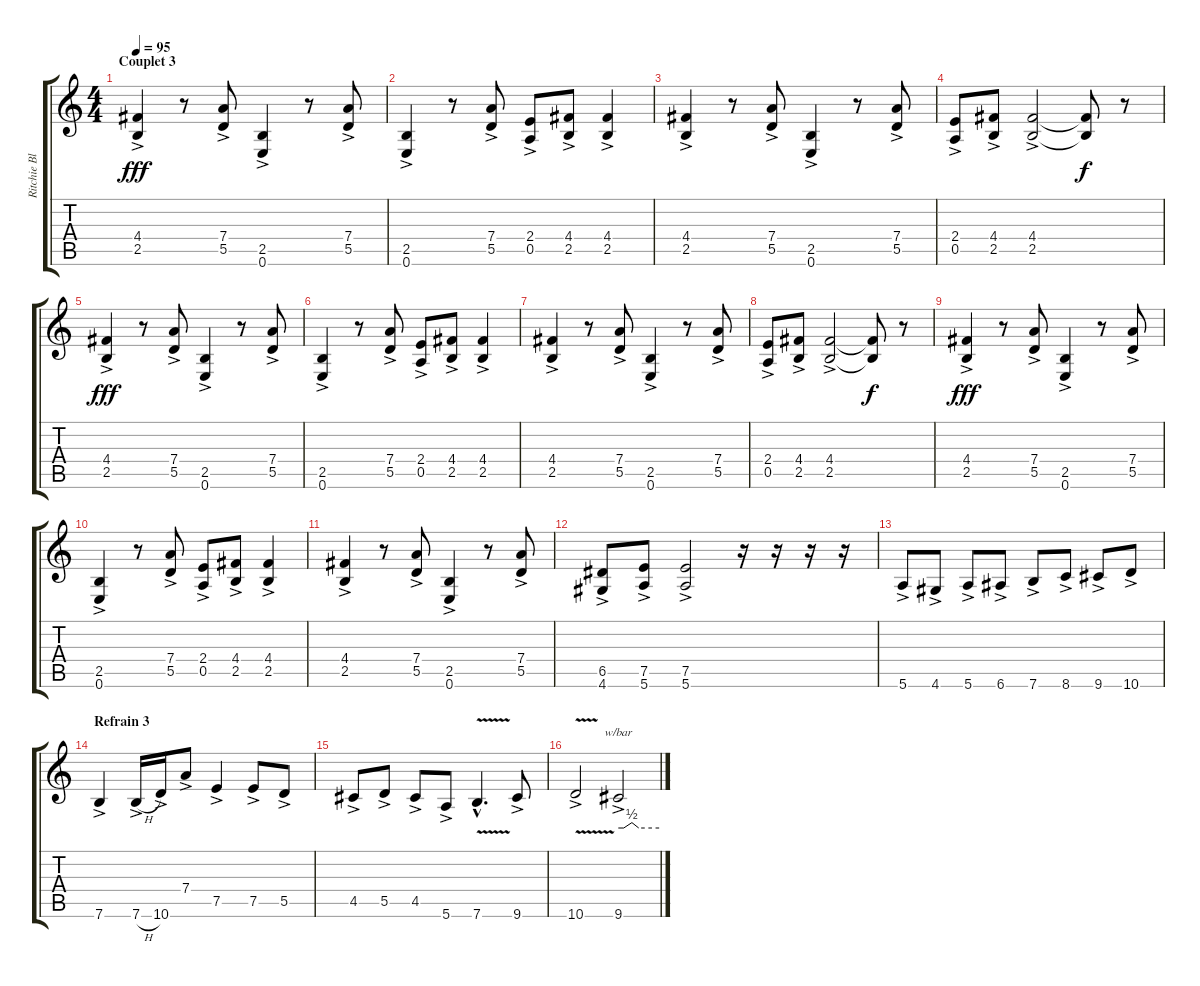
\track ("Ritchie Blackmore 1" "Ritchie Bl") {instrument distortionguitar}
\staff {score tabs}
\tuning (E4 B3 G3 D3 A2 E2) {hide}
\ts (4 4)
\section ("" "Couplet 3")
\tempo 95
\clef g2
\ks c
(4.4{ac} 2.5{ac}).4{dy fff volume 13} r.8 (7.4{ac} 5.5{ac}).8 (2.5{ac} 0.6{ac}).4 r.8 (7.4{ac} 5.5{ac}).8 |
(2.5{ac} 0.6{ac}).4 r.8 (7.4{ac} 5.5{ac}).8 (2.4{ac} 0.5{ac}).8 (4.4{ac} 2.5{ac}).8 (4.4{ac} 2.5{ac}).4 |
(4.4{ac} 2.5{ac}).4 r.8 (7.4{ac} 5.5{ac}).8 (2.5{ac} 0.6{ac}).4 r.8 (7.4{ac} 5.5{ac}).8 |
(2.4{ac} 0.5{ac}).8 (4.4{ac} 2.5{ac}).8 (4.4{ac} 2.5{ac}).2 (4.4{t} 2.5{t}).8{dy f} r.8 |
(4.4{ac} 2.5{ac}).4{dy fff} r.8 (7.4{ac} 5.5{ac}).8 (2.5{ac} 0.6{ac}).4 r.8 (7.4{ac} 5.5{ac}).8 |
(2.5{ac} 0.6{ac}).4 r.8 (7.4{ac} 5.5{ac}).8 (2.4{ac} 0.5{ac}).8 (4.4{ac} 2.5{ac}).8 (4.4{ac} 2.5{ac}).4 |
(4.4{ac} 2.5{ac}).4 r.8 (7.4{ac} 5.5{ac}).8 (2.5{ac} 0.6{ac}).4 r.8 (7.4{ac} 5.5{ac}).8 |
(2.4{ac} 0.5{ac}).8 (4.4{ac} 2.5{ac}).8 (4.4{ac} 2.5{ac}).2 (4.4{t} 2.5{t}).8{dy f} r.8 |
(4.4{ac} 2.5{ac}).4{dy fff} r.8 (7.4{ac} 5.5{ac}).8 (2.5{ac} 0.6{ac}).4 r.8 (7.4{ac} 5.5{ac}).8 |
(2.5{ac} 0.6{ac}).4 r.8 (7.4{ac} 5.5{ac}).8 (2.4{ac} 0.5{ac}).8 (4.4{ac} 2.5{ac}).8 (4.4{ac} 2.5{ac}).4 |
(4.4{ac} 2.5{ac}).4 r.8 (7.4{ac} 5.5{ac}).8 (2.5{ac} 0.6{ac}).4 r.8 (7.4{ac} 5.5{ac}).8 |
(6.5{ac} 4.6{ac}).8 (7.5{ac} 5.6{ac}).8 (7.5{ac} 5.6{ac}).2 r.16 r.16 r.16 r.16 |
5.6{ac}.8 4.6{ac}.8 5.6{ac}.8 6.6{ac}.8 7.6{ac}.8 8.6{ac}.8 9.6{ac}.8 10.6{ac}.8 |
\section ("" "Refrain 3")
7.6{ac}.4{volume 16} 7.6{h ac}.16 10.6{ac}.16 7.4{ac}.8 7.5{ac}.4 7.5{ac}.8 5.5{ac}.8 |
4.5{ac}.8 5.5{ac}.8 4.5{ac}.8 5.6{ac}.8 7.6{v hac}.4{d} 9.6{ac}.8 |
10.6{v ac}.2 9.6{ac}.2{tbe (custom default 0 0 8 0 20 2 30 0 60 0)}
